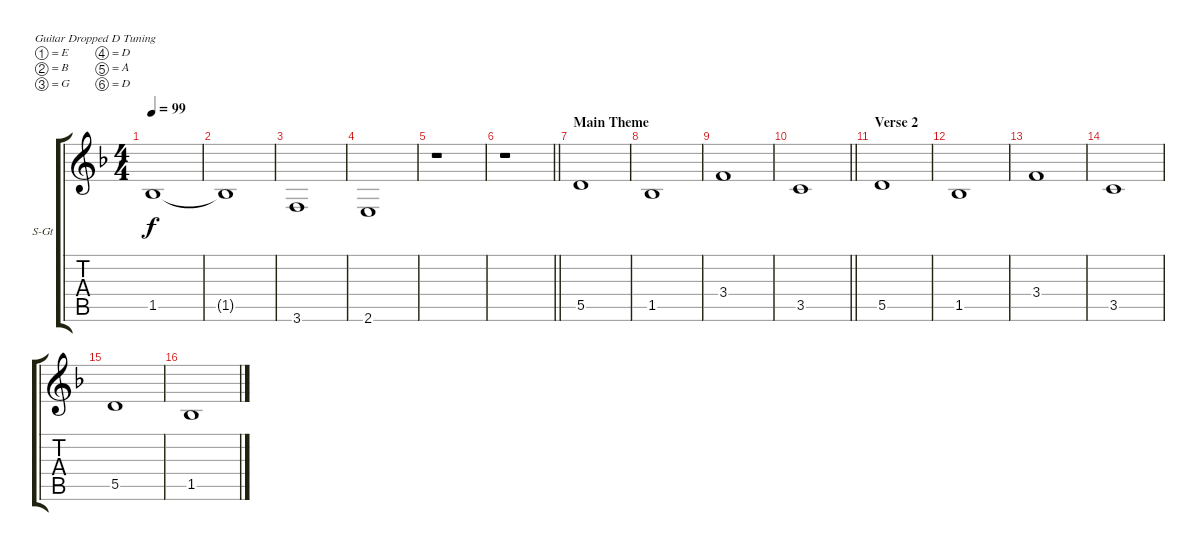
\bracketExtendMode groupsimilarinstruments
\firstSystemTrackNameOrientation horizontal
\otherSystemsTrackNameOrientation horizontal
\track ("Strings Ensemble" "S-Gt") {instrument stringensemble1}
\staff {score tabs}
\tuning (E4 B3 G3 D3 A2 D2)
\displaytranspose 12
\ts (4 4)
\tempo 99
\clef g2
\ks f
1.5.1{dy f} |
1.5{t}.1 |
3.6.1 |
2.6.1 |
r.1 |
\barLineRight lightlight
r.1 |
\section ("" "Main Theme")
5.5.1 |
1.5.1 |
3.4.1 |
\barLineRight lightlight
3.5.1 |
\section ("" "Verse 2")
5.5.1 |
1.5.1 |
3.4.1 |
3.5.1 |
5.5.1 |
1.5.1
